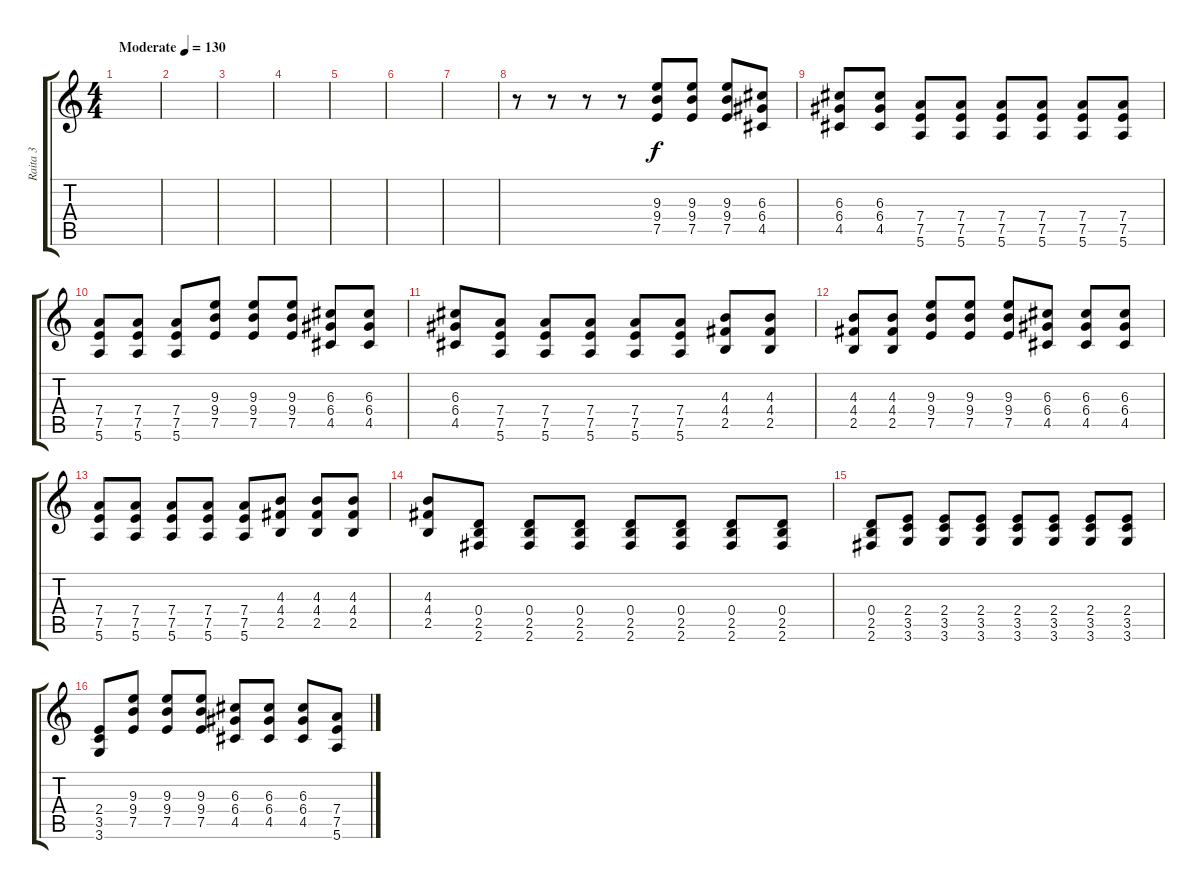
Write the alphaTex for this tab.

\track ("Raita 3" "Raita 3") {instrument acousticguitarnylon}
\staff {score tabs}
\tuning (E4 B3 G3 D3 A2 E2) {hide}
\ts (4 4)
\tempo (130 "Moderate")
\clef g2
\ks c
|
|
|
|
|
|
|
r.8 r.8 r.8 r.8 (9.3 9.4 7.5).8 (9.3 9.4 7.5).8 (9.3 9.4 7.5).8 (6.3 6.4 4.5).8 |
(6.3 6.4 4.5).8 (6.3 6.4 4.5).8 (7.4 7.5 5.6).8 (7.4 7.5 5.6).8 (7.4 7.5 5.6).8 (7.4 7.5 5.6).8 (7.4 7.5 5.6).8 (7.4 7.5 5.6).8 |
(7.4 7.5 5.6).8 (7.4 7.5 5.6).8 (7.4 7.5 5.6).8 (9.3 9.4 7.5).8 (9.3 9.4 7.5).8 (9.3 9.4 7.5).8 (6.3 6.4 4.5).8 (6.3 6.4 4.5).8 |
(6.3 6.4 4.5).8 (7.4 7.5 5.6).8 (7.4 7.5 5.6).8 (7.4 7.5 5.6).8 (7.4 7.5 5.6).8 (7.4 7.5 5.6).8 (4.3 4.4 2.5).8 (4.3 4.4 2.5).8 |
(4.3 4.4 2.5).8 (4.3 4.4 2.5).8 (9.3 9.4 7.5).8 (9.3 9.4 7.5).8 (9.3 9.4 7.5).8 (6.3 6.4 4.5).8 (6.3 6.4 4.5).8 (6.3 6.4 4.5).8 |
(7.4 7.5 5.6).8 (7.4 7.5 5.6).8 (7.4 7.5 5.6).8 (7.4 7.5 5.6).8 (7.4 7.5 5.6).8 (4.3 4.4 2.5).8 (4.3 4.4 2.5).8 (4.3 4.4 2.5).8 |
(4.3 4.4 2.5).8 (0.4 2.5 2.6).8 (0.4 2.5 2.6).8 (0.4 2.5 2.6).8 (0.4 2.5 2.6).8 (0.4 2.5 2.6).8 (0.4 2.5 2.6).8 (0.4 2.5 2.6).8 |
(0.4 2.5 2.6).8 (2.4 3.5 3.6).8 (2.4 3.5 3.6).8 (2.4 3.5 3.6).8 (2.4 3.5 3.6).8 (2.4 3.5 3.6).8 (2.4 3.5 3.6).8 (2.4 3.5 3.6).8 |
(2.4 3.5 3.6).8 (9.3 9.4 7.5).8 (9.3 9.4 7.5).8 (9.3 9.4 7.5).8 (6.3 6.4 4.5).8 (6.3 6.4 4.5).8 (6.3 6.4 4.5).8 (7.4 7.5 5.6).8
